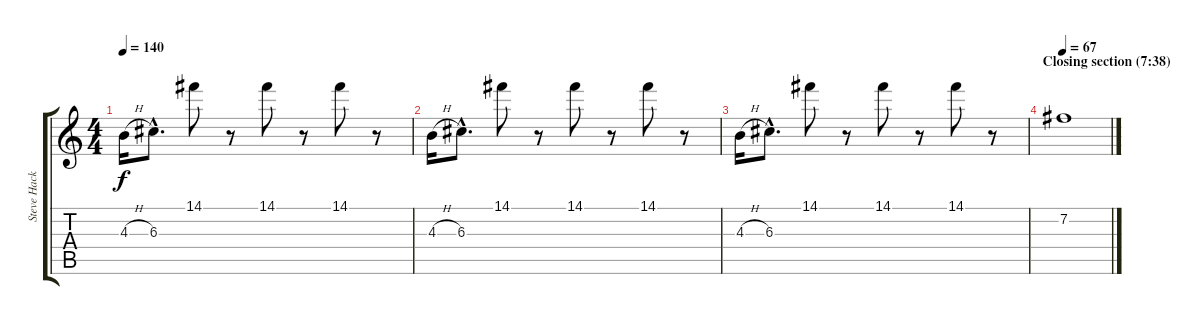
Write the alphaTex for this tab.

\track ("Steve Hackett (dist guitar solo 1)" "Steve Hack") {instrument overdrivenguitar}
\staff {score tabs}
\tuning (E4 B3 G3 D3 A2 E2) {hide}
\ts (4 4)
\tempo 140
\clef g2
\ks c
4.3{h}.16{dy f} 6.3{hac}.8{d} 14.1.8 r.8 14.1.8 r.8 14.1.8 r.8 |
4.3{h}.16 6.3{hac}.8{d} 14.1.8 r.8 14.1.8 r.8 14.1.8 r.8 |
4.3{h}.16 6.3{hac}.8{d} 14.1.8 r.8 14.1.8 r.8 14.1.8 r.8 |
\section ("" "Closing section (7:38)")
\tempo 67
7.2.1{volume 0}
